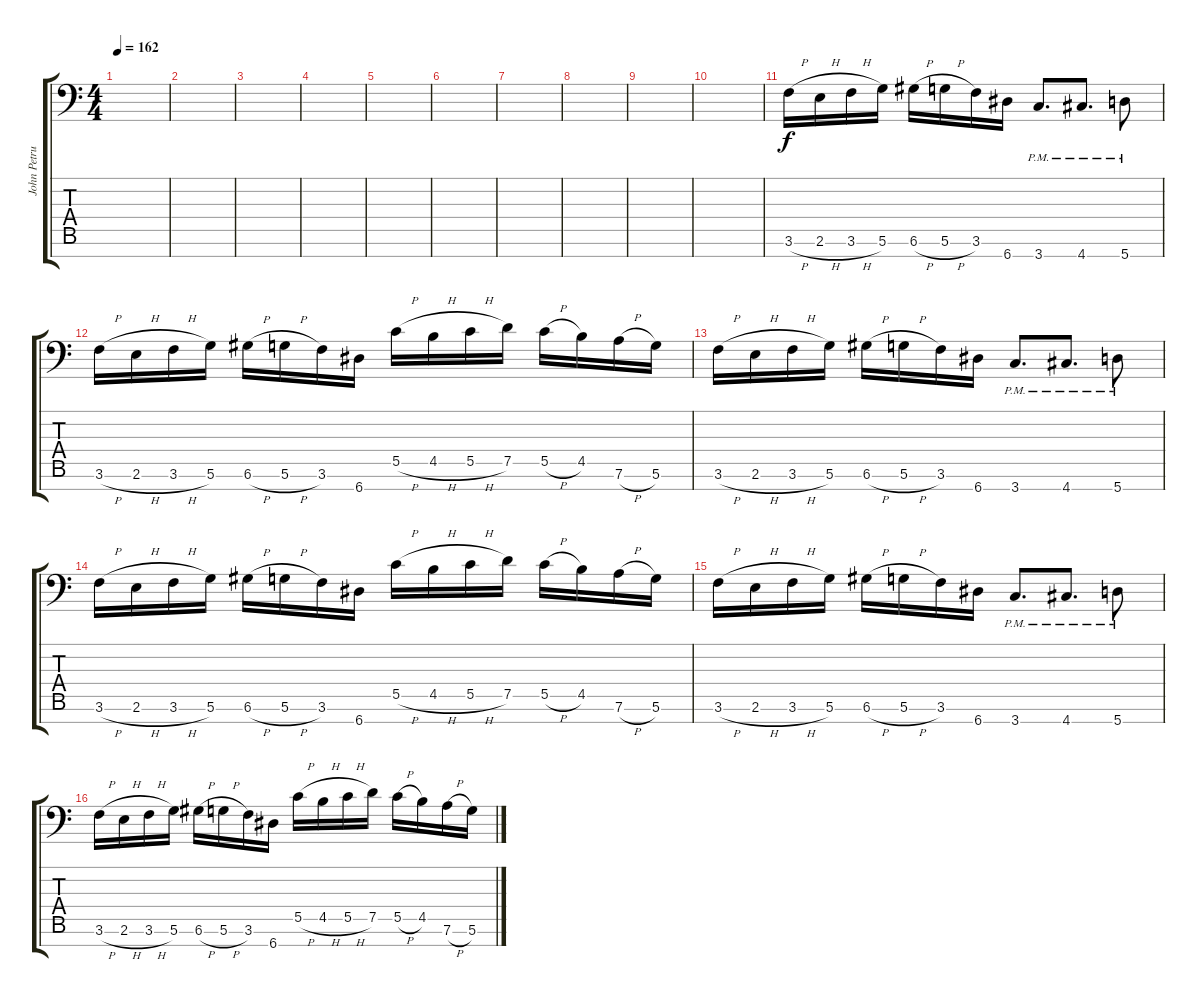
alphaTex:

\track ("John Petrucci" "John Petru") {instrument distortionguitar}
\staff {score tabs}
\tuning (D4 A3 F3 C3 G2 D2 A1) {hide}
\ts (4 4)
\tempo 162
\clef f4
\ks c
|
|
|
|
|
|
|
|
|
|
3.6{h}.16 2.6{h}.16 3.6{h}.16 5.6.16 6.6{h}.16 5.6{h}.16 3.6.16 6.7.16 3.7{pm}.8{d} 4.7{pm}.8{d} 5.7{pm}.8 |
3.6{h}.16 2.6{h}.16 3.6{h}.16 5.6.16 6.6{h}.16 5.6{h}.16 3.6.16 6.7.16 5.5{h}.16 4.5{h}.16 5.5{h}.16 7.5.16 5.5{h}.16 4.5.16 7.6{h}.16 5.6.16 |
3.6{h}.16 2.6{h}.16 3.6{h}.16 5.6.16 6.6{h}.16 5.6{h}.16 3.6.16 6.7.16 3.7{pm}.8{d} 4.7{pm}.8{d} 5.7{pm}.8 |
3.6{h}.16 2.6{h}.16 3.6{h}.16 5.6.16 6.6{h}.16 5.6{h}.16 3.6.16 6.7.16 5.5{h}.16 4.5{h}.16 5.5{h}.16 7.5.16 5.5{h}.16 4.5.16 7.6{h}.16 5.6.16 |
3.6{h}.16 2.6{h}.16 3.6{h}.16 5.6.16 6.6{h}.16 5.6{h}.16 3.6.16 6.7.16 3.7{pm}.8{d} 4.7{pm}.8{d} 5.7{pm}.8 |
3.6{h}.16 2.6{h}.16 3.6{h}.16 5.6.16 6.6{h}.16 5.6{h}.16 3.6.16 6.7.16 5.5{h}.16 4.5{h}.16 5.5{h}.16 7.5.16 5.5{h}.16 4.5.16 7.6{h}.16 5.6.16
